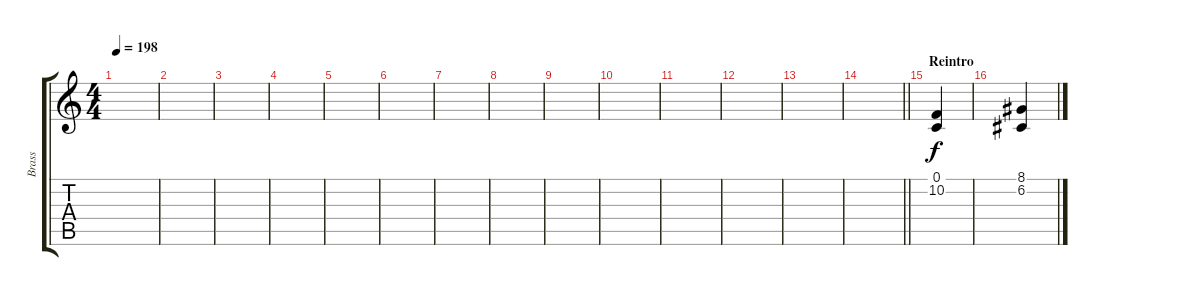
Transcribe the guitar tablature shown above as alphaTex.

\track ("Brass" "Brass") {instrument brasssection}
\staff {score tabs}
\tuning (C4 G3 Eb3 Bb2 F2 C2) {hide}
\ts (4 4)
\tempo 198
\clef g2
\ks c
|
|
|
|
|
|
|
|
|
|
|
|
|
\barLineRight lightlight
|
\section ("" "Reintro")
(0.1 10.2).4 |
(8.1 6.2).4
